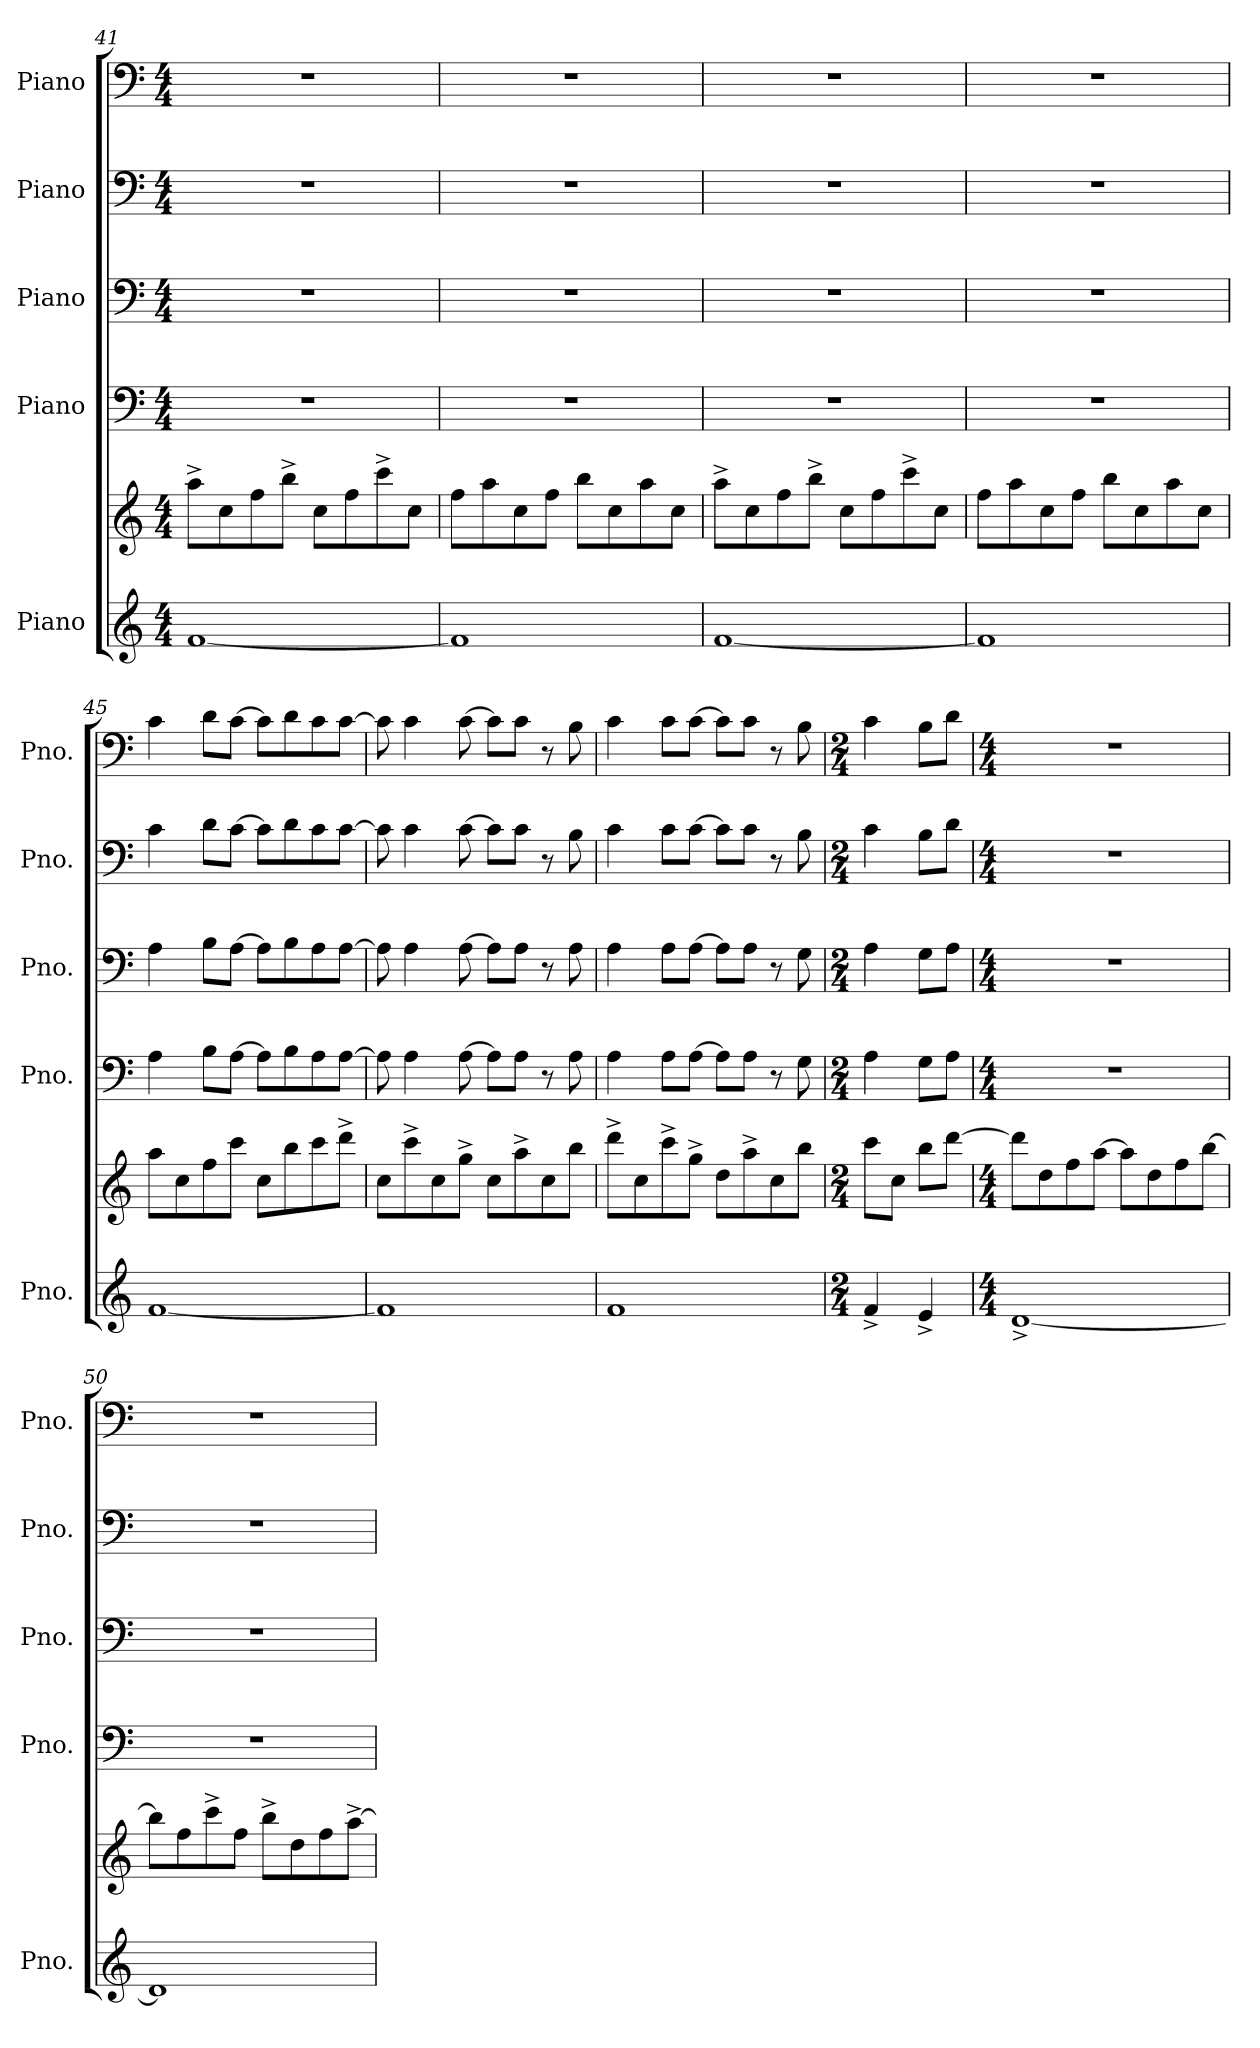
**kern	**kern	**kern	**kern	**kern	**kern
*part5	*part5	*part4	*part3	*part2	*part1
*staff6	*staff5	*staff4	*staff3	*staff2	*staff1
*I"Piano	*	*I"Piano	*I"Piano	*I"Piano	*I"Piano
*I'Pno.	*	*I'Pno.	*I'Pno.	*I'Pno.	*I'Pno.
*clefG2	*clefG2	*clefF4	*clefF4	*clefF4	*clefF4
*k[]	*k[]	*k[]	*k[]	*k[]	*k[]
*M4/4	*M4/4	*M4/4	*M4/4	*M4/4	*M4/4
=41	=41	=41	=41	=41	=41
[1f	8aa^\L	1r	1r	1r	1r
.	8cc\	.	.	.	.
.	8ff\	.	.	.	.
.	8bb^\J	.	.	.	.
.	8cc\L	.	.	.	.
.	8ff\	.	.	.	.
.	8ccc^\	.	.	.	.
.	8cc\J	.	.	.	.
!!LO:LB:g=z
=42	=42	=42	=42	=42	=42
1f]	8ff\L	1r	1r	1r	1r
.	8aa\	.	.	.	.
.	8cc\	.	.	.	.
.	8ff\J	.	.	.	.
.	8bb\L	.	.	.	.
.	8cc\	.	.	.	.
.	8aa\	.	.	.	.
.	8cc\J	.	.	.	.
=43	=43	=43	=43	=43	=43
[1f	8aa^\L	1r	1r	1r	1r
.	8cc\	.	.	.	.
.	8ff\	.	.	.	.
.	8bb^\J	.	.	.	.
.	8cc\L	.	.	.	.
.	8ff\	.	.	.	.
.	8ccc^\	.	.	.	.
.	8cc\J	.	.	.	.
=44	=44	=44	=44	=44	=44
1f]	8ff\L	1r	1r	1r	1r
.	8aa\	.	.	.	.
.	8cc\	.	.	.	.
.	8ff\J	.	.	.	.
.	8bb\L	.	.	.	.
.	8cc\	.	.	.	.
.	8aa\	.	.	.	.
.	8cc\J	.	.	.	.
=45	=45	=45	=45	=45	=45
[1f	8aa\L	4A\	4A\	4c\	4c\
.	8cc\	.	.	.	.
.	8ff\	8B\L	8B\L	8d\L	8d\L
.	8ccc\J	[8A\J	[8A\J	[8c\J	[8c\J
.	8cc\L	8A\L]	8A\L]	8c\L]	8c\L]
.	8bb\	8B\	8B\	8d\	8d\
.	8ccc\	8A\	8A\	8c\	8c\
.	8ddd^\J	[8A\J	[8A\J	[8c\J	[8c\J
=46	=46	=46	=46	=46	=46
1f]	8cc\L	8A\]	8A\]	8c\]	8c\]
.	8ccc^\	4A\	4A\	4c\	4c\
.	8cc\	.	.	.	.
.	8gg^\J	[8A\	[8A\	[8c\	[8c\
.	8cc\L	8A\L]	8A\L]	8c\L]	8c\L]
.	8aa^\	8A\J	8A\J	8c\J	8c\J
.	8cc\	8r	8r	8r	8r
.	8bb\J	8A\	8A\	8B\	8B\
!!LO:PB:g=z
=47	=47	=47	=47	=47	=47
1f	8ddd^\L	4A\	4A\	4c\	4c\
.	8cc\	.	.	.	.
.	8ccc^\	8A\L	8A\L	8c\L	8c\L
.	8gg^\J	[8A\J	[8A\J	[8c\J	[8c\J
.	8dd\L	8A\L]	8A\L]	8c\L]	8c\L]
.	8aa^\	8A\J	8A\J	8c\J	8c\J
.	8cc\	8r	8r	8r	8r
.	8bb\J	8G\	8G\	8B\	8B\
=48	=48	=48	=48	=48	=48
*M2/4	*M2/4	*M2/4	*M2/4	*M2/4	*M2/4
4f^/	8ccc\L	4A\	4A\	4c\	4c\
.	8cc\J	.	.	.	.
4e^/	8bb\L	8G\L	8G\L	8B\L	8B\L
.	[8ddd\J	8A\J	8A\J	8d\J	8d\J
=49	=49	=49	=49	=49	=49
*M4/4	*M4/4	*M4/4	*M4/4	*M4/4	*M4/4
[1d^	8ddd\L]	1r	1r	1r	1r
.	8dd\	.	.	.	.
.	8ff\	.	.	.	.
.	[8aa\J	.	.	.	.
.	8aa\L]	.	.	.	.
.	8dd\	.	.	.	.
.	8ff\	.	.	.	.
.	[8bb\J	.	.	.	.
=50	=50	=50	=50	=50	=50
1d]	8bb\L]	1r	1r	1r	1r
.	8ff\	.	.	.	.
.	8ccc^\	.	.	.	.
.	8ff\J	.	.	.	.
.	8bb^\L	.	.	.	.
.	8dd\	.	.	.	.
.	8ff\	.	.	.	.
.	[8aa^\J	.	.	.	.
=	=	=	=	=	=
*-	*-	*-	*-	*-	*-
